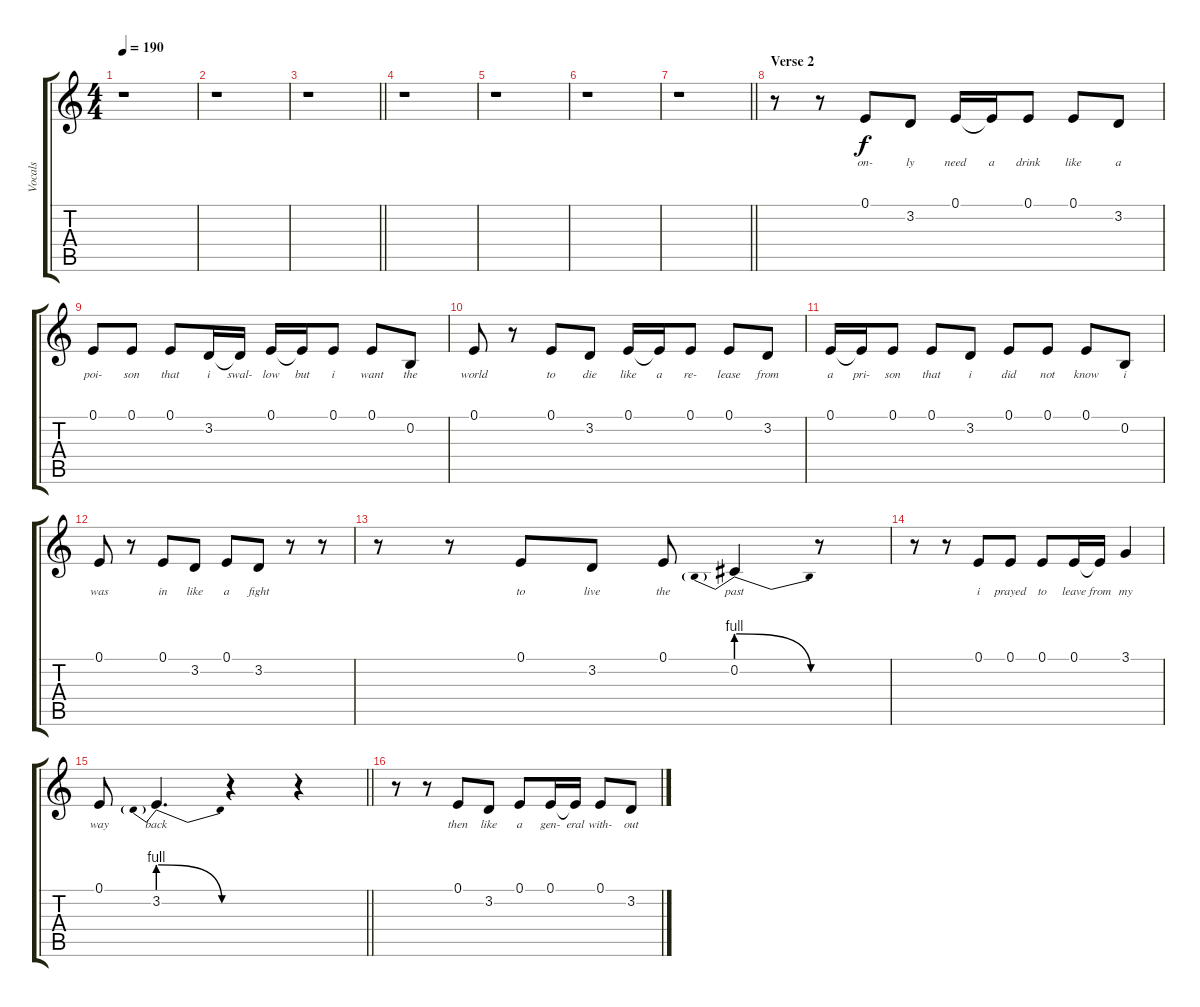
\track ("Vocals" "Vocals") {instrument synthbrass1}
\staff {score tabs}
\tuning (E4 B3 G3 D3 A2 E2) {hide}
\ts (4 4)
\tempo 190
\clef g2
\ks c
r.1{dy f} |
r.1 |
\barLineRight lightlight
r.1 |
\section ("" "")
r.1 |
r.1 |
r.1 |
\barLineRight lightlight
r.1 |
\section ("" "Verse 2")
r.8 r.8 0.1.8{lyrics (0 "on-") lyrics (1 "") lyrics (2 "") lyrics (3 "") lyrics (4 "")} 3.2.8{lyrics (0 "ly") lyrics (1 "") lyrics (2 "") lyrics (3 "") lyrics (4 "")} 0.1.16{lyrics (0 "need") lyrics (1 "") lyrics (2 "") lyrics (3 "") lyrics (4 "")} 0.1{t}.16{lyrics (0 "a") lyrics (1 "") lyrics (2 "") lyrics (3 "") lyrics (4 "")} 0.1.8{lyrics (0 "drink") lyrics (1 "") lyrics (2 "") lyrics (3 "") lyrics (4 "")} 0.1.8{lyrics (0 "like") lyrics (1 "") lyrics (2 "") lyrics (3 "") lyrics (4 "")} 3.2.8{lyrics (0 "a") lyrics (1 "") lyrics (2 "") lyrics (3 "") lyrics (4 "")} |
0.1.8{lyrics (0 "poi-") lyrics (1 "") lyrics (2 "") lyrics (3 "") lyrics (4 "")} 0.1.8{lyrics (0 "son") lyrics (1 "") lyrics (2 "") lyrics (3 "") lyrics (4 "")} 0.1.8{lyrics (0 "that") lyrics (1 "") lyrics (2 "") lyrics (3 "") lyrics (4 "")} 3.2.16{lyrics (0 "i") lyrics (1 "") lyrics (2 "") lyrics (3 "") lyrics (4 "")} 3.2{t}.16{lyrics (0 "swal-") lyrics (1 "") lyrics (2 "") lyrics (3 "") lyrics (4 "")} 0.1.16{lyrics (0 "low") lyrics (1 "") lyrics (2 "") lyrics (3 "") lyrics (4 "")} 0.1{t}.16{lyrics (0 "but") lyrics (1 "") lyrics (2 "") lyrics (3 "") lyrics (4 "")} 0.1.8{lyrics (0 "i") lyrics (1 "") lyrics (2 "") lyrics (3 "") lyrics (4 "")} 0.1.8{lyrics (0 "want") lyrics (1 "") lyrics (2 "") lyrics (3 "") lyrics (4 "")} 0.2.8{lyrics (0 "the") lyrics (1 "") lyrics (2 "") lyrics (3 "") lyrics (4 "")} |
0.1.8{lyrics (0 "world") lyrics (1 "") lyrics (2 "") lyrics (3 "") lyrics (4 "")} r.8 0.1.8{lyrics (0 "to") lyrics (1 "") lyrics (2 "") lyrics (3 "") lyrics (4 "")} 3.2.8{lyrics (0 "die") lyrics (1 "") lyrics (2 "") lyrics (3 "") lyrics (4 "")} 0.1.16{lyrics (0 "like") lyrics (1 "") lyrics (2 "") lyrics (3 "") lyrics (4 "")} 0.1{t}.16{lyrics (0 "a") lyrics (1 "") lyrics (2 "") lyrics (3 "") lyrics (4 "")} 0.1.8{lyrics (0 "re-") lyrics (1 "") lyrics (2 "") lyrics (3 "") lyrics (4 "")} 0.1.8{lyrics (0 "lease") lyrics (1 "") lyrics (2 "") lyrics (3 "") lyrics (4 "")} 3.2.8{lyrics (0 "from") lyrics (1 "") lyrics (2 "") lyrics (3 "") lyrics (4 "")} |
0.1.16{lyrics (0 "a") lyrics (1 "") lyrics (2 "") lyrics (3 "") lyrics (4 "")} 0.1{t}.16{lyrics (0 "pri-") lyrics (1 "") lyrics (2 "") lyrics (3 "") lyrics (4 "")} 0.1.8{lyrics (0 "son") lyrics (1 "") lyrics (2 "") lyrics (3 "") lyrics (4 "")} 0.1.8{lyrics (0 "that") lyrics (1 "") lyrics (2 "") lyrics (3 "") lyrics (4 "")} 3.2.8{lyrics (0 "i") lyrics (1 "") lyrics (2 "") lyrics (3 "") lyrics (4 "")} 0.1.8{lyrics (0 "did") lyrics (1 "") lyrics (2 "") lyrics (3 "") lyrics (4 "")} 0.1.8{lyrics (0 "not") lyrics (1 "") lyrics (2 "") lyrics (3 "") lyrics (4 "")} 0.1.8{lyrics (0 "know") lyrics (1 "") lyrics (2 "") lyrics (3 "") lyrics (4 "")} 0.2.8{lyrics (0 "i") lyrics (1 "") lyrics (2 "") lyrics (3 "") lyrics (4 "")} |
0.1.8{lyrics (0 "was") lyrics (1 "") lyrics (2 "") lyrics (3 "") lyrics (4 "")} r.8 0.1.8{lyrics (0 "in") lyrics (1 "") lyrics (2 "") lyrics (3 "") lyrics (4 "")} 3.2.8{lyrics (0 "like") lyrics (1 "") lyrics (2 "") lyrics (3 "") lyrics (4 "")} 0.1.8{lyrics (0 "a") lyrics (1 "") lyrics (2 "") lyrics (3 "") lyrics (4 "")} 3.2.8{lyrics (0 "fight") lyrics (1 "") lyrics (2 "") lyrics (3 "") lyrics (4 "")} r.8 r.8 |
r.8 r.8 0.1.8{lyrics (0 "to") lyrics (1 "") lyrics (2 "") lyrics (3 "") lyrics (4 "")} 3.2.8{lyrics (0 "live") lyrics (1 "") lyrics (2 "") lyrics (3 "") lyrics (4 "")} 0.1.8{lyrics (0 "the") lyrics (1 "") lyrics (2 "") lyrics (3 "") lyrics (4 "")} 0.2{be (prebendrelease 0 4 60 0)}.4{lyrics (0 "past") lyrics (1 "") lyrics (2 "") lyrics (3 "") lyrics (4 "")} r.8 |
r.8 r.8 0.1.8{lyrics (0 "i") lyrics (1 "") lyrics (2 "") lyrics (3 "") lyrics (4 "")} 0.1.8{lyrics (0 "prayed") lyrics (1 "") lyrics (2 "") lyrics (3 "") lyrics (4 "")} 0.1.8{lyrics (0 "to") lyrics (1 "") lyrics (2 "") lyrics (3 "") lyrics (4 "")} 0.1.16{lyrics (0 "leave") lyrics (1 "") lyrics (2 "") lyrics (3 "") lyrics (4 "")} 0.1{t}.16{lyrics (0 "from") lyrics (1 "") lyrics (2 "") lyrics (3 "") lyrics (4 "")} 3.1.4{lyrics (0 "my") lyrics (1 "") lyrics (2 "") lyrics (3 "") lyrics (4 "")} |
\barLineRight lightlight
0.1.8{lyrics (0 "way") lyrics (1 "") lyrics (2 "") lyrics (3 "") lyrics (4 "")} 3.2{be (prebendrelease 0 4 60 0)}.4{d lyrics (0 "back") lyrics (1 "") lyrics (2 "") lyrics (3 "") lyrics (4 "")} r.4 r.4 |
r.8 r.8 0.1.8{lyrics (0 "then") lyrics (1 "") lyrics (2 "") lyrics (3 "") lyrics (4 "")} 3.2.8{lyrics (0 "like") lyrics (1 "") lyrics (2 "") lyrics (3 "") lyrics (4 "")} 0.1.8{lyrics (0 "a") lyrics (1 "") lyrics (2 "") lyrics (3 "") lyrics (4 "")} 0.1.16{lyrics (0 "gen-") lyrics (1 "") lyrics (2 "") lyrics (3 "") lyrics (4 "")} 0.1{t}.16{lyrics (0 "eral") lyrics (1 "") lyrics (2 "") lyrics (3 "") lyrics (4 "")} 0.1.8{lyrics (0 "with-") lyrics (1 "") lyrics (2 "") lyrics (3 "") lyrics (4 "")} 3.2.8{lyrics (0 "out") lyrics (1 "") lyrics (2 "") lyrics (3 "") lyrics (4 "")}
